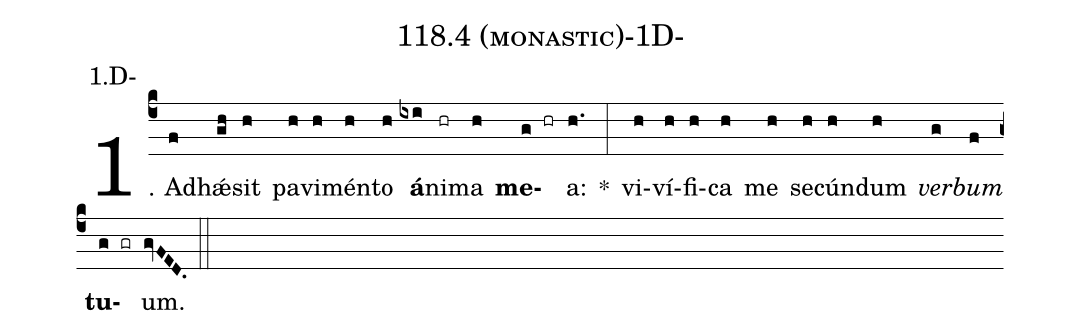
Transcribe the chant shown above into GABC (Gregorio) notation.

name: 118.4 (monastic)-1D-;
annotation: 1.D-;
%%
(c4)1. Ad(f)hǽ(gh)sit(h) pa(h)vi(h)mén(h)to(h) <b>á</b>(ixi)ni(hr)ma(h) <b>me</b>(g hr)a:(h.) *(:) vi(h)ví(h)fi(h)ca(h) me(h) se(h)cún(h)dum(h) <i>ver</i>(g)<i>bum</i>(f) <b>tu</b>(g gr)um.(gvFED.) (::)
